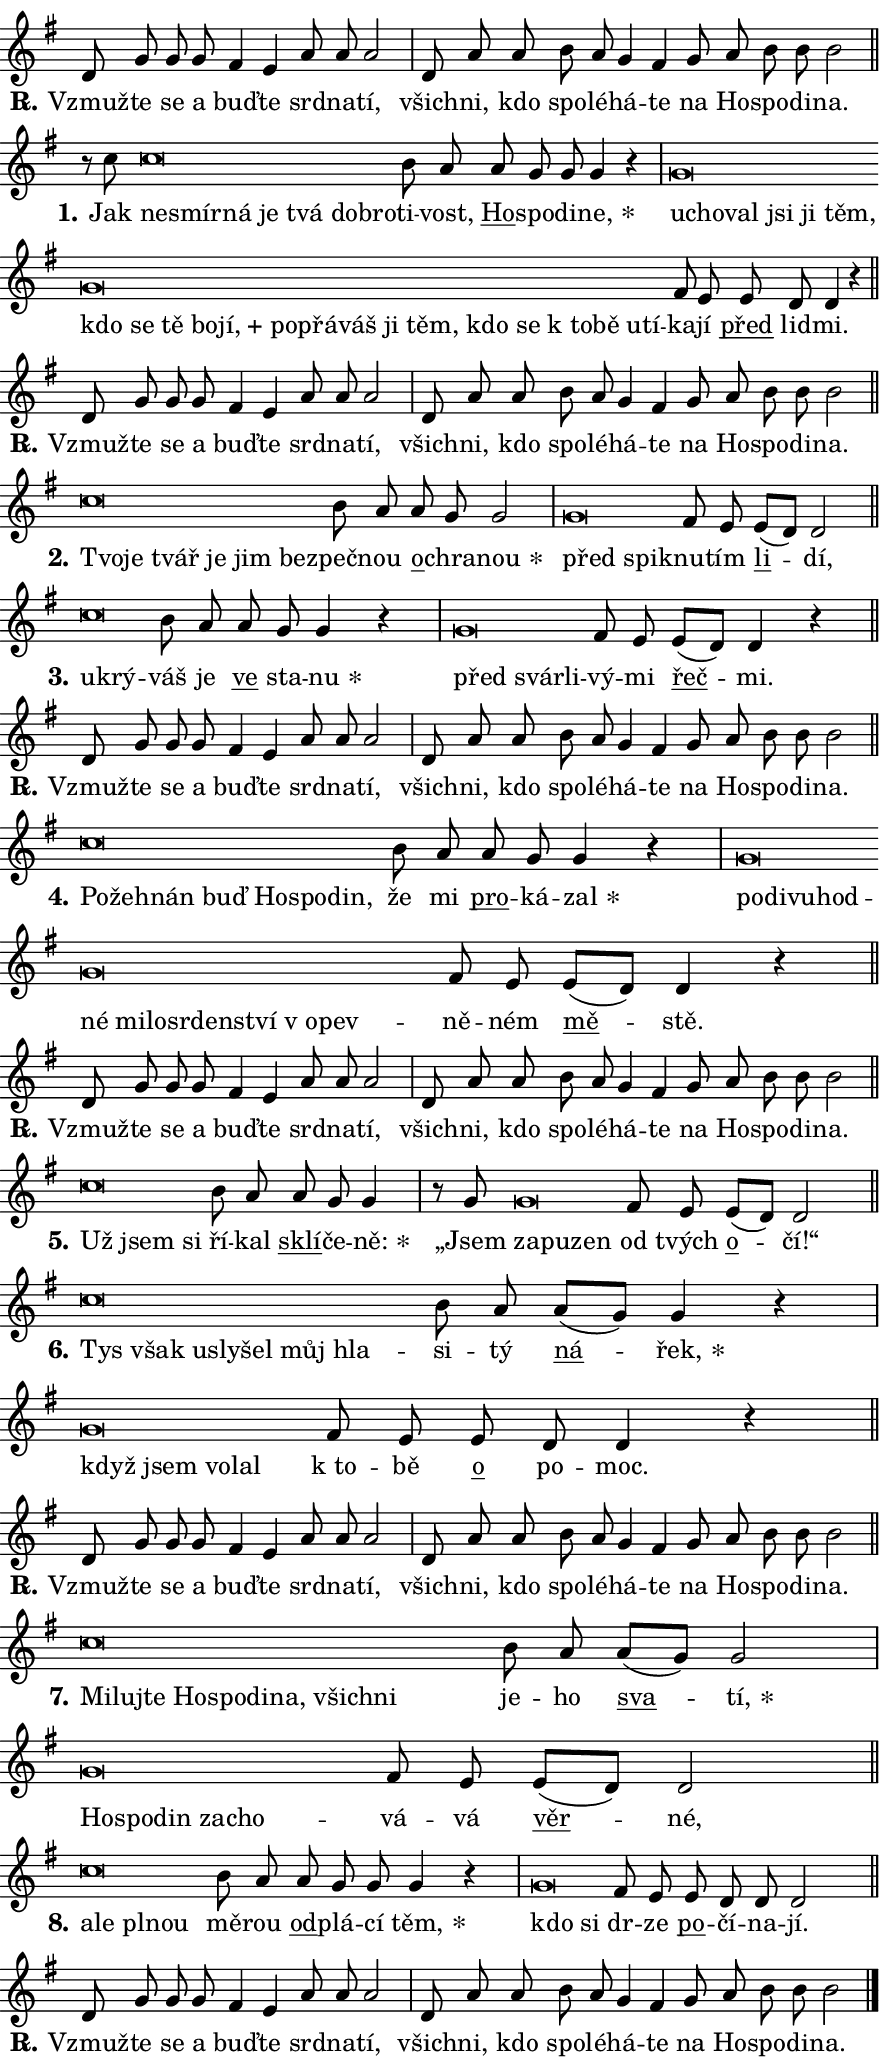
\version "2.24.0"
\header { tagline = "" }
\paper {
  indent = 0\cm
  top-margin = 0\cm
  right-margin = 0.13\cm % to fit lyric hyphens
  bottom-margin = 0\cm
  left-margin = 0\cm
  paper-width = 15\cm
  page-breaking = #ly:one-page-breaking
  system-system-spacing.basic-distance = #11
  score-system-spacing.basic-distance = #11
  ragged-last = ##f
}


%% Author: Thomas Morley
%% https://lists.gnu.org/archive/html/lilypond-user/2020-05/msg00002.html
#(define (line-position grob)
"Returns position of @var[grob} in current system:
   @code{'start}, if at first time-step
   @code{'end}, if at last time-step
   @code{'middle} otherwise
"
  (let* ((col (ly:item-get-column grob))
         (ln (ly:grob-object col 'left-neighbor))
         (rn (ly:grob-object col 'right-neighbor))
         (col-to-check-left (if (ly:grob? ln) ln col))
         (col-to-check-right (if (ly:grob? rn) rn col))
         (break-dir-left
           (and
             (ly:grob-property col-to-check-left 'non-musical #f)
             (ly:item-break-dir col-to-check-left)))
         (break-dir-right
           (and
             (ly:grob-property col-to-check-right 'non-musical #f)
             (ly:item-break-dir col-to-check-right))))
        (cond ((eqv? 1 break-dir-left) 'start)
              ((eqv? -1 break-dir-right) 'end)
              (else 'middle))))

#(define (tranparent-at-line-position vctor)
  (lambda (grob)
  "Relying on @code{line-position} select the relevant enry from @var{vctor}.
Used to determine transparency,"
    (case (line-position grob)
      ((end) (not (vector-ref vctor 0)))
      ((middle) (not (vector-ref vctor 1)))
      ((start) (not (vector-ref vctor 2))))))

noteHeadBreakVisibility =
#(define-music-function (break-visibility)(vector?)
"Makes @code{NoteHead}s transparent relying on @var{break-visibility}"
#{
  \override NoteHead.transparent =
    #(tranparent-at-line-position break-visibility)
#})

#(define delete-ledgers-for-transparent-note-heads
  (lambda (grob)
    "Reads whether a @code{NoteHead} is transparent.
If so this @code{NoteHead} is removed from @code{'note-heads} from
@var{grob}, which is supposed to be @code{LedgerLineSpanner}.
As a result ledgers are not printed for this @code{NoteHead}"
    (let* ((nhds-array (ly:grob-object grob 'note-heads))
           (nhds-list
             (if (ly:grob-array? nhds-array)
                 (ly:grob-array->list nhds-array)
                 '()))
           ;; Relies on the transparent-property being done before
           ;; Staff.LedgerLineSpanner.after-line-breaking is executed.
           ;; This is fragile ...
           (to-keep
             (remove
               (lambda (nhd)
                 (ly:grob-property nhd 'transparent #f))
               nhds-list)))
      ;; TODO find a better method to iterate over grob-arrays, similiar
      ;; to filter/remove etc for lists
      ;; For now rebuilt from scratch
      (set! (ly:grob-object grob 'note-heads)  '())
      (for-each
        (lambda (nhd)
          (ly:pointer-group-interface::add-grob grob 'note-heads nhd))
        to-keep))))

squashNotes = {
  \override NoteHead.X-extent = #'(-0.2 . 0.2)
  \override NoteHead.Y-extent = #'(-0.75 . 0)
  \override NoteHead.stencil =
    #(lambda (grob)
       (let ((pos (ly:grob-property grob 'staff-position)))
         (begin
           (if (< pos -7) (display "ERROR: Lower brevis then expected\n") (display ""))
           (if (<= pos -6) ly:text-interface::print ly:note-head::print))))
}
unSquashNotes = {
  \revert NoteHead.X-extent
  \revert NoteHead.Y-extent
  \revert NoteHead.stencil
}

hideNotes = \noteHeadBreakVisibility #begin-of-line-visible
unHideNotes = \noteHeadBreakVisibility #all-visible

% work-around for resetting accidentals
% https://lilypond.org/doc/v2.23/Documentation/notation/displaying-rhythms#unmetered-music
cadenzaMeasure = {
  \cadenzaOff
  \partial 1024 s1024
  \cadenzaOn
}

#(define-markup-command (accent layout props text) (markup?)
  "Underline accented syllable"
  (interpret-markup layout props
    #{\markup \override #'(offset . 4.3) \underline { #text }#}))

responsum = \markup \concat {
  "R" \hspace #-1.05 \path #0.1 #'((moveto 0 0.07) (lineto 0.9 0.8)) \hspace #0.05 "."
}

spaceSize = #0.6828661417322834 % exact space size for TeX Gyre Schola

\layout {
  \context {
    \Staff
    \remove "Time_signature_engraver"
    \override LedgerLineSpanner.after-line-breaking = #delete-ledgers-for-transparent-note-heads
  }
  \context {
    \Lyrics {
      \override LyricSpace.minimum-distance = \spaceSize
      \override LyricText.font-name = #"TeX Gyre Schola"
      \override LyricText.font-size = 1
      \override StanzaNumber.font-name = #"TeX Gyre Schola Bold"
      \override StanzaNumber.font-size = 1
    }
  }
  \context {
    \Score 
    \override NoteHead.text =
      #(lambda (grob) 
        (let ((pos (ly:grob-property grob 'staff-position)))
          #{\markup {
            \combine
              \halign #-0.55 \raise #(if (= pos -6) 0 0.5) \override #'(thickness . 2) \draw-line #'(3.2 . 0)
              \musicglyph "noteheads.sM1"
          }#}))
  }
}

% magnetic-lyrics.ily
%
%   written by
%     Jean Abou Samra <jean@abou-samra.fr>
%     Werner Lemberg <wl@gnu.org>
%
%   adapted by
%     Jiri Hon <jiri.hon@gmail.com>
%
% Version 2022-Apr-15

% https://www.mail-archive.com/lilypond-user@gnu.org/msg149350.html

#(define (Left_hyphen_pointer_engraver context)
   "Collect syllable-hyphen-syllable occurrences in lyrics and store
them in properties.  This engraver only looks to the left.  For
example, if the lyrics input is @code{foo -- bar}, it does the
following.

@itemize @bullet
@item
Set the @code{text} property of the @code{LyricHyphen} grob between
@q{foo} and @q{bar} to @code{foo}.

@item
Set the @code{left-hyphen} property of the @code{LyricText} grob with
text @q{foo} to the @code{LyricHyphen} grob between @q{foo} and
@q{bar}.
@end itemize

Use this auxiliary engraver in combination with the
@code{lyric-@/text::@/apply-@/magnetic-@/offset!} hook."
   (let ((hyphen #f)
         (text #f))
     (make-engraver
      (acknowledgers
       ((lyric-syllable-interface engraver grob source-engraver)
        (set! text grob)))
      (end-acknowledgers
       ((lyric-hyphen-interface engraver grob source-engraver)
        ;(when (not (grob::has-interface grob 'lyric-space-interface))
          (set! hyphen grob)));)
      ((stop-translation-timestep engraver)
       (when (and text hyphen)
         (ly:grob-set-object! text 'left-hyphen hyphen))
       (set! text #f)
       (set! hyphen #f)))))

#(define (lyric-text::apply-magnetic-offset! grob)
   "If the space between two syllables is less than the value in
property @code{LyricText@/.details@/.squash-threshold}, move the right
syllable to the left so that it gets concatenated with the left
syllable.

Use this function as a hook for
@code{LyricText@/.after-@/line-@/breaking} if the
@code{Left_@/hyphen_@/pointer_@/engraver} is active."
   (let ((hyphen (ly:grob-object grob 'left-hyphen #f)))
     (when hyphen
       (let ((left-text (ly:spanner-bound hyphen LEFT)))
         (when (grob::has-interface left-text 'lyric-syllable-interface)
           (let* ((common (ly:grob-common-refpoint grob left-text X))
                  (this-x-ext (ly:grob-extent grob common X))
                  (left-x-ext
                   (begin
                     ;; Trigger magnetism for left-text.
                     (ly:grob-property left-text 'after-line-breaking)
                     (ly:grob-extent left-text common X)))
                  ;; `delta` is the gap width between two syllables.
                  (delta (- (interval-start this-x-ext)
                            (interval-end left-x-ext)))
                  (details (ly:grob-property grob 'details))
                  (threshold (assoc-get 'squash-threshold details 0.2)))
             (when (< delta threshold)
               (let* (;; We have to manipulate the input text so that
                      ;; ligatures crossing syllable boundaries are not
                      ;; disabled.  For languages based on the Latin
                      ;; script this is essentially a beautification.
                      ;; However, for non-Western scripts it can be a
                      ;; necessity.
                      (lt (ly:grob-property left-text 'text))
                      (rt (ly:grob-property grob 'text))
                      (is-space (grob::has-interface hyphen 'lyric-space-interface))
                      (space (if is-space " " ""))
                      (extra-delta (if is-space spaceSize 0))
                      ;; Append new syllable.
                      (ltrt-space (if (and (string? lt) (string? rt))
                                (string-append lt space rt)
                                (make-concat-markup (list lt space rt))))
                      ;; Right-align `ltrt` to the right side.
                      (ltrt-space-markup (grob-interpret-markup
                               grob
                               (make-translate-markup
                                (cons (interval-length this-x-ext) 0)
                                (make-right-align-markup ltrt-space)))))
                 (begin
                   ;; Don't print `left-text`.
                   (ly:grob-set-property! left-text 'stencil #f)
                   ;; Set text and stencil (which holds all collected
                   ;; syllables so far) and shift it to the left.
                   (ly:grob-set-property! grob 'text ltrt-space)
                   (ly:grob-set-property! grob 'stencil ltrt-space-markup)
                   (ly:grob-translate-axis! grob (- (- delta extra-delta)) X))))))))))


#(define (lyric-hyphen::displace-bounds-first grob)
   ;; Make very sure this callback isn't triggered too early.
   (let ((left (ly:spanner-bound grob LEFT))
         (right (ly:spanner-bound grob RIGHT)))
     (ly:grob-property left 'after-line-breaking)
     (ly:grob-property right 'after-line-breaking)
     (ly:lyric-hyphen::print grob)))

squashThreshold = #0.4

\layout {
  \context {
    \Lyrics
    \consists #Left_hyphen_pointer_engraver
    \override LyricText.after-line-breaking =
      #lyric-text::apply-magnetic-offset!
    \override LyricHyphen.stencil = #lyric-hyphen::displace-bounds-first
    \override LyricText.details.squash-threshold = \squashThreshold
    \override LyricHyphen.minimum-distance = 0
    \override LyricHyphen.minimum-length = \squashThreshold
  }
}

squashText = \override LyricText.details.squash-threshold = 9999
unSquashText = \override LyricText.details.squash-threshold = \squashThreshold

leftText = \override LyricText.self-alignment-X = #LEFT
unLeftText = \revert LyricText.self-alignment-X

starOffset = #(lambda (grob) 
                (let ((x_offset (ly:self-alignment-interface::aligned-on-x-parent grob)))
                  (if (= x_offset 0) 0 (+ x_offset 1.2))))

star = #(define-music-function (syllable)(string?)
"Append star separator at the end of a syllable"
#{
  \once \override LyricText.X-offset = #starOffset
  \lyricmode { \markup {
    #syllable
    \override #'((font-name . "TeX Gyre Schola Bold")) \hspace #0.2 \lower #0.65 \larger "*"
  } }
#})

starAccent = #(define-music-function (syllable)(string?)
"Append star separator at the end of a syllable and make accent"
#{
  \once \override LyricText.X-offset = #starOffset
  \lyricmode { \markup {
    \accent #syllable
    \override #'((font-name . "TeX Gyre Schola Bold")) \hspace #0.2 \lower #0.65 \larger "*"
  } }
#})

breath = #(define-music-function (syllable)(string?)
"Append breathing indicator at the end of a syllable"
#{
  \lyricmode { \markup { #syllable "+" } }
#})

optionalBreath = #(define-music-function (syllable)(string?)
"Append optional breathing indicator at the end of a syllable"
#{
  \lyricmode { \markup { #syllable "(+)" } }
#})


\score {
    <<
        \new Voice = "melody" { \cadenzaOn \key g \major \relative { d'8 g g g fis4 e a8 a a2 \cadenzaMeasure \bar "|" d,8 a' a \bar "" b a \bar "" g4 fis \bar "" g8 a b b b2 \cadenzaMeasure \bar "||" \break } }
        \new Lyrics \lyricsto "melody" { \lyricmode { \set stanza = \responsum
Vzmuž -- te se a buď -- te srd -- na -- tí, všich -- ni, kdo spo -- lé -- há -- te na Ho -- spo -- di -- na. } }
    >>
    \layout {}
}

\score {
    <<
        \new Voice = "melody" { \cadenzaOn \key g \major \relative { r8 c''8 \squashNotes c\breve*1/16 \hideNotes \breve*1/16 \bar "" \breve*1/16 \bar "" \breve*1/16 \bar "" \breve*1/16 \bar "" \breve*1/16 \breve*1/16 \bar "" \unHideNotes \unSquashNotes b8 a \bar "" a g g g4 r \cadenzaMeasure \bar "|" \squashNotes g\breve*1/16 \hideNotes \breve*1/16 \bar "" \breve*1/16 \bar "" \breve*1/16 \bar "" \breve*1/16 \bar "" \breve*1/16 \bar "" \breve*1/16 \bar "" \breve*1/16 \bar "" \breve*1/16 \bar "" \breve*1/16 \bar "" \breve*1/16 \bar "" \breve*1/16 \bar "" \breve*1/16 \bar "" \breve*1/16 \bar "" \breve*1/16 \bar "" \breve*1/16 \bar "" \breve*1/16 \bar "" \breve*1/16 \bar "" \breve*1/16 \bar "" \breve*1/16 \bar "" \breve*1/16 \breve*1/16 \bar "" \unHideNotes \unSquashNotes fis8 e \bar "" e d d4 r \cadenzaMeasure \bar "||" \break } }
        \new Lyrics \lyricsto "melody" { \lyricmode { \set stanza = "1."
Jak \leftText ne -- \squashText smír -- ná je tvá dob -- ro -- \unLeftText \unSquashText ti -- vost, \markup \accent Ho -- spo -- di -- \star ne, \leftText u -- \squashText cho -- val jsi ji těm, kdo se tě bo -- \breath "jí," po -- přá -- váš ji těm, kdo se "k to" -- bě u -- tí -- \unLeftText \unSquashText ka -- jí \markup \accent před lid -- mi. } }
    >>
    \layout {}
}

\score {
    <<
        \new Voice = "melody" { \cadenzaOn \key g \major \relative { d'8 g g g fis4 e a8 a a2 \cadenzaMeasure \bar "|" d,8 a' a \bar "" b a \bar "" g4 fis \bar "" g8 a b b b2 \cadenzaMeasure \bar "||" \break } }
        \new Lyrics \lyricsto "melody" { \lyricmode { \set stanza = \responsum
Vzmuž -- te se a buď -- te srd -- na -- tí, všich -- ni, kdo spo -- lé -- há -- te na Ho -- spo -- di -- na. } }
    >>
    \layout {}
}

\score {
    <<
        \new Voice = "melody" { \cadenzaOn \key g \major \relative { \squashNotes c''\breve*1/16 \hideNotes \breve*1/16 \bar "" \breve*1/16 \bar "" \breve*1/16 \bar "" \breve*1/16 \breve*1/16 \bar "" \unHideNotes \unSquashNotes b8 a \bar "" a g g2 \cadenzaMeasure \bar "|" \squashNotes g\breve*1/16 \hideNotes \breve*1/16 \bar "" \unHideNotes \unSquashNotes fis8 e \bar "" e[( d)] d2 \cadenzaMeasure \bar "||" \break } }
        \new Lyrics \lyricsto "melody" { \lyricmode { \set stanza = "2."
\leftText Tvo -- \squashText je tvář je jim bez -- \unLeftText \unSquashText peč -- nou \markup \accent o -- chra -- \star nou \leftText před \squashText spik -- \unLeftText \unSquashText nu -- tím \markup \accent li -- dí, } }
    >>
    \layout {}
}

\score {
    <<
        \new Voice = "melody" { \cadenzaOn \key g \major \relative { \squashNotes c''\breve*1/16 \hideNotes \breve*1/16 \bar "" \unHideNotes \unSquashNotes b8 a \bar "" a g g4 r \cadenzaMeasure \bar "|" \squashNotes g\breve*1/16 \hideNotes \breve*1/16 \breve*1/16 \bar "" \unHideNotes \unSquashNotes fis8 e \bar "" e[( d)] d4 r \cadenzaMeasure \bar "||" \break } }
        \new Lyrics \lyricsto "melody" { \lyricmode { \set stanza = "3."
\leftText u -- \squashText krý -- \unLeftText \unSquashText váš je \markup \accent ve sta -- \star nu \leftText před \squashText svár -- li -- \unLeftText \unSquashText vý -- mi \markup \accent řeč -- mi. } }
    >>
    \layout {}
}

\score {
    <<
        \new Voice = "melody" { \cadenzaOn \key g \major \relative { d'8 g g g fis4 e a8 a a2 \cadenzaMeasure \bar "|" d,8 a' a \bar "" b a \bar "" g4 fis \bar "" g8 a b b b2 \cadenzaMeasure \bar "||" \break } }
        \new Lyrics \lyricsto "melody" { \lyricmode { \set stanza = \responsum
Vzmuž -- te se a buď -- te srd -- na -- tí, všich -- ni, kdo spo -- lé -- há -- te na Ho -- spo -- di -- na. } }
    >>
    \layout {}
}

\score {
    <<
        \new Voice = "melody" { \cadenzaOn \key g \major \relative { \squashNotes c''\breve*1/16 \hideNotes \breve*1/16 \bar "" \breve*1/16 \bar "" \breve*1/16 \bar "" \breve*1/16 \bar "" \breve*1/16 \breve*1/16 \bar "" \unHideNotes \unSquashNotes b8 a \bar "" a g g4 r \cadenzaMeasure \bar "|" \squashNotes g\breve*1/16 \hideNotes \breve*1/16 \bar "" \breve*1/16 \bar "" \breve*1/16 \bar "" \breve*1/16 \bar "" \breve*1/16 \bar "" \breve*1/16 \bar "" \breve*1/16 \bar "" \breve*1/16 \bar "" \breve*1/16 \bar "" \breve*1/16 \breve*1/16 \bar "" \unHideNotes \unSquashNotes fis8 e \bar "" e[( d)] d4 r \cadenzaMeasure \bar "||" \break } }
        \new Lyrics \lyricsto "melody" { \lyricmode { \set stanza = "4."
\leftText Po -- \squashText žeh -- nán buď Ho -- spo -- din, \unLeftText \unSquashText že mi \markup \accent pro -- ká -- \star zal \leftText po -- \squashText di -- vu -- hod -- né mi -- lo -- sr -- den -- ství "v o" -- pev -- \unLeftText \unSquashText ně -- ném \markup \accent mě -- stě. } }
    >>
    \layout {}
}

\score {
    <<
        \new Voice = "melody" { \cadenzaOn \key g \major \relative { d'8 g g g fis4 e a8 a a2 \cadenzaMeasure \bar "|" d,8 a' a \bar "" b a \bar "" g4 fis \bar "" g8 a b b b2 \cadenzaMeasure \bar "||" \break } }
        \new Lyrics \lyricsto "melody" { \lyricmode { \set stanza = \responsum
Vzmuž -- te se a buď -- te srd -- na -- tí, všich -- ni, kdo spo -- lé -- há -- te na Ho -- spo -- di -- na. } }
    >>
    \layout {}
}

\score {
    <<
        \new Voice = "melody" { \cadenzaOn \key g \major \relative { \squashNotes c''\breve*1/16 \hideNotes \breve*1/16 \breve*1/16 \bar "" \unHideNotes \unSquashNotes b8 a \bar "" a g g4 \cadenzaMeasure \bar "|" r8 g8 \squashNotes g\breve*1/16 \hideNotes \breve*1/16 \breve*1/16 \bar "" \unHideNotes \unSquashNotes fis8 e \bar "" e[( d)] d2 \cadenzaMeasure \bar "||" \break } }
        \new Lyrics \lyricsto "melody" { \lyricmode { \set stanza = "5."
\leftText Už \squashText jsem si \unLeftText \unSquashText ří -- kal \markup \accent sklí -- če -- \star ně: „Jsem \leftText za -- \squashText pu -- zen \unLeftText \unSquashText od tvých \markup \accent o -- čí!“ } }
    >>
    \layout {}
}

\score {
    <<
        \new Voice = "melody" { \cadenzaOn \key g \major \relative { \squashNotes c''\breve*1/16 \hideNotes \breve*1/16 \bar "" \breve*1/16 \bar "" \breve*1/16 \bar "" \breve*1/16 \bar "" \breve*1/16 \breve*1/16 \bar "" \unHideNotes \unSquashNotes b8 a \bar "" a[( g)] g4 r \cadenzaMeasure \bar "|" \squashNotes g\breve*1/16 \hideNotes \breve*1/16 \bar "" \breve*1/16 \breve*1/16 \bar "" \unHideNotes \unSquashNotes fis8 e \bar "" e d d4 r \cadenzaMeasure \bar "||" \break } }
        \new Lyrics \lyricsto "melody" { \lyricmode { \set stanza = "6."
\leftText Tys \squashText však u -- sly -- šel můj hla -- \unLeftText \unSquashText si -- tý \markup \accent ná -- \star řek, \leftText když \squashText jsem vo -- lal \unLeftText \unSquashText "k to" -- bě \markup \accent o po -- moc. } }
    >>
    \layout {}
}

\score {
    <<
        \new Voice = "melody" { \cadenzaOn \key g \major \relative { d'8 g g g fis4 e a8 a a2 \cadenzaMeasure \bar "|" d,8 a' a \bar "" b a \bar "" g4 fis \bar "" g8 a b b b2 \cadenzaMeasure \bar "||" \break } }
        \new Lyrics \lyricsto "melody" { \lyricmode { \set stanza = \responsum
Vzmuž -- te se a buď -- te srd -- na -- tí, všich -- ni, kdo spo -- lé -- há -- te na Ho -- spo -- di -- na. } }
    >>
    \layout {}
}

\score {
    <<
        \new Voice = "melody" { \cadenzaOn \key g \major \relative { \squashNotes c''\breve*1/16 \hideNotes \breve*1/16 \bar "" \breve*1/16 \bar "" \breve*1/16 \bar "" \breve*1/16 \bar "" \breve*1/16 \bar "" \breve*1/16 \bar "" \breve*1/16 \breve*1/16 \bar "" \unHideNotes \unSquashNotes b8 a \bar "" a[( g)] g2 \cadenzaMeasure \bar "|" \squashNotes g\breve*1/16 \hideNotes \breve*1/16 \bar "" \breve*1/16 \bar "" \breve*1/16 \breve*1/16 \bar "" \unHideNotes \unSquashNotes fis8 e \bar "" e[( d)] d2 \cadenzaMeasure \bar "||" \break } }
        \new Lyrics \lyricsto "melody" { \lyricmode { \set stanza = "7."
\leftText Mi -- \squashText luj -- te Ho -- spo -- di -- na, všich -- ni \unLeftText \unSquashText je -- ho \markup \accent sva -- \star tí, \leftText Ho -- \squashText spo -- din za -- cho -- \unLeftText \unSquashText vá -- vá \markup \accent věr -- né, } }
    >>
    \layout {}
}

\score {
    <<
        \new Voice = "melody" { \cadenzaOn \key g \major \relative { \squashNotes c''\breve*1/16 \hideNotes \breve*1/16 \bar "" \breve*1/16 \breve*1/16 \bar "" \unHideNotes \unSquashNotes b8 a \bar "" a g g g4 r \cadenzaMeasure \bar "|" \squashNotes g\breve*1/16 \hideNotes \breve*1/16 \bar "" \unHideNotes \unSquashNotes fis8 e \bar "" e d d d2 \cadenzaMeasure \bar "||" \break } }
        \new Lyrics \lyricsto "melody" { \lyricmode { \set stanza = "8."
\leftText a -- \squashText le pl -- nou \unLeftText \unSquashText mě -- rou \markup \accent od -- plá -- cí \star těm, \leftText kdo \squashText si \unLeftText \unSquashText dr -- ze \markup \accent po -- čí -- na -- jí. } }
    >>
    \layout {}
}

\score {
    <<
        \new Voice = "melody" { \cadenzaOn \key g \major \relative { d'8 g g g fis4 e a8 a a2 \cadenzaMeasure \bar "|" d,8 a' a \bar "" b a \bar "" g4 fis \bar "" g8 a b b b2 \cadenzaMeasure \bar "||" \break } \bar "|." }
        \new Lyrics \lyricsto "melody" { \lyricmode { \set stanza = \responsum
Vzmuž -- te se a buď -- te srd -- na -- tí, všich -- ni, kdo spo -- lé -- há -- te na Ho -- spo -- di -- na. } }
    >>
    \layout {}
}
